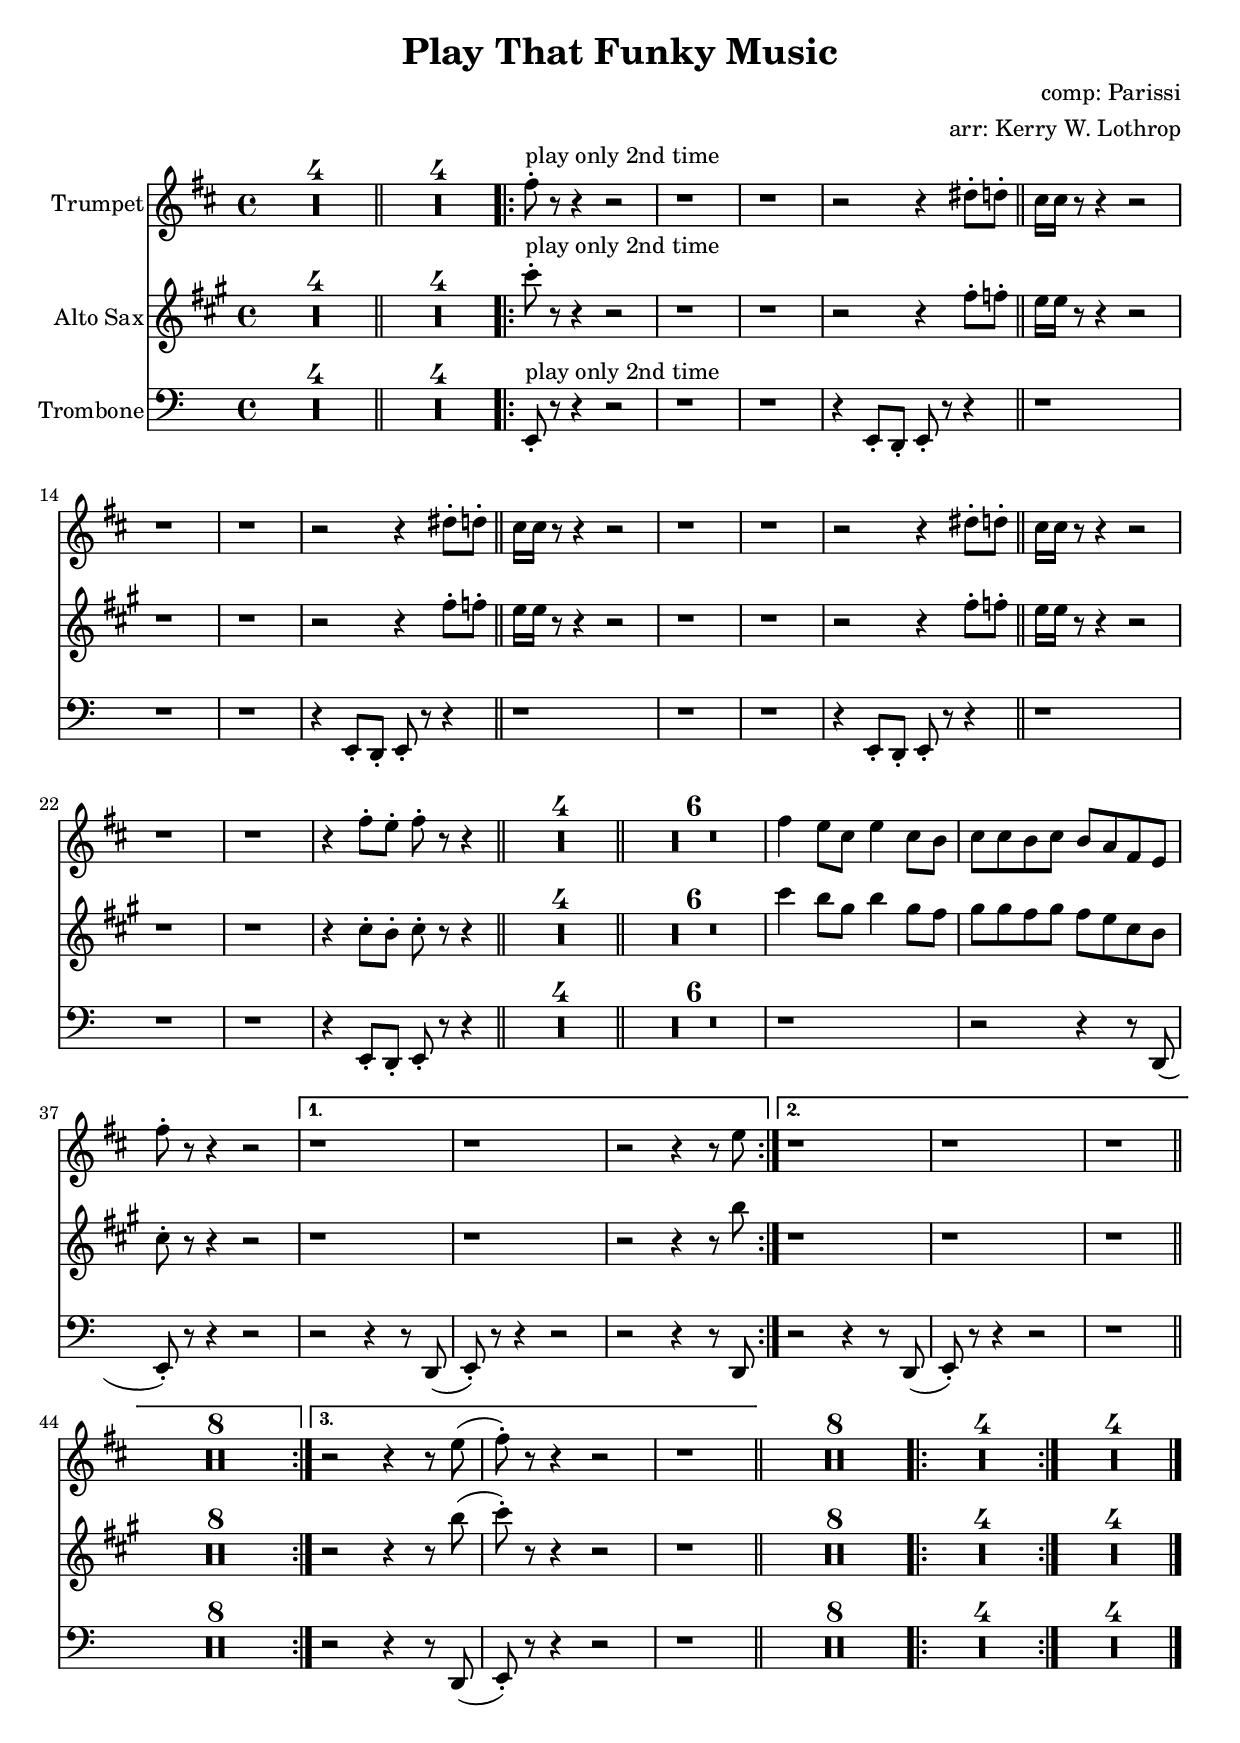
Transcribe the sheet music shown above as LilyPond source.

\version "2.16.2"

\header {
  title = "Play That Funky Music"
  composer = "comp: Parissi"
  arranger = "arr: Kerry W. Lothrop"
}


global =
{
  \time 4/4
}

trumpetBbI =
{
  \transpose bes c {
    \relative c''' {
      \key c \major {
        \compressFullBarRests
        R1*4 \bar "||"
        R1*4
        
        \repeat volta 3
        {
          e8-.^"play only 2nd time" r r4 r2 |
          r1 |
          r1 |
          r2 r4 cis8-. c-. \bar "||"
  
          \repeat unfold 2
          {
            b16 b r8 r4 r2 |
            r1 |
            r1 |
            r2 r4 cis8-. c-. |
          }
          
          b16 b r8 r4 r2 |
          r1 |
          r1 |
          r4 e8-. d-. e-. r8 r4 \bar "||"
  
          R1*4 \bar "||"
  
          R1*6
          e4 d8 b d4 b8 a |
          b8 b a b a g e d |

          e'8-. r r4 r2 |
        }
        \alternative
        {
          {
            r1 |
            r1 |
            r2 r4 r8 d |
          }
          {
            r1 |
            r1 |
            r1 \bar "||"
            
            R1*8
          }
          {
            r2 r4 r8 d( |
            e8-.) r r4 r2 |
            r1
          }
        }
        \bar "||"
        
        R1*8
        
        \repeat volta 2
        {
          R1*4
        }

        R1*4 \bar "|."
      }
    }
  }
}

altoSax =
{
  \transpose es c {
    \relative c''' {
      \key c \major {
        \compressFullBarRests
        R1*4 \bar "||"
        R1*4
        
        \repeat volta 3
        {
          e8-.^"play only 2nd time" r r4 r2 |
          r1 |
          r1 |
          r2 r4 a,8-. as-. \bar "||"
  
          \repeat unfold 2
          {
            g16 g r8 r4 r2 |
            r1 |
            r1 |
            r2 r4 a8-. as-. |
          }
          
          g16 g r8 r4 r2 |
          r1 |
          r1 |
          r4 e8-. d-. e-. r8 r4 \bar "||"
  
          R1*4 \bar "||"
  
          R1*6
          e'4 d8 b d4 b8 a |
          b8 b a b a g e d |

          e8-. r r4 r2 |
        }
        \alternative
        {
          {
            r1 |
            r1 |
            r2 r4 r8 d' |
          }
          {
            r1 |
            r1 |
            r1 \bar "||"
            
            R1*8
          }
          {
            r2 r4 r8 d( |
            e8-.) r r4 r2 |
            r1
          }
        }
        \bar "||"
        
        R1*8
        
        \repeat volta 2
        {
          R1*4
        }

        R1*4 \bar "|."
      }
    }
  }
}

trombone = {
  \transpose c c {
    \relative c, {
      \key c \major {
        \compressFullBarRests
        R1*4 \bar "||"
        R1*4
        
        \repeat volta 3
        {
          e8-.^"play only 2nd time" r r4 r2 |
          r1 |
          r1 |
          r4 e8-. d-. e-. r8 r4 \bar "||"
   
          \repeat unfold 3
          {
            r1 |
            r1 |
            r1 |
            r4 e8-. d-. e-. r8 r4 \bar "||"
          }
          
          R1*4 \bar "||"
  
          R1*6
          r1 |
          r2 r4 r8 d( |

          e8-.) r r4 r2 |
        }
        \alternative
        {
          {
            r2 r4 r8 d( |
            e8-.) r r4 r2 |
            r2 r4 r8 d |
          }
          {
            r2 r4 r8 d( |
            e8-.) r r4 r2 |
            r1 \bar "||"
            
            R1*8
          }
          {
            r2 r4 r8 d( |
            e8-.) r r4 r2 |
            r1
          }
        }
        \bar "||"
        
        R1*8
        
        \repeat volta 2
        {
          R1*4
        }

        R1*4 \bar "|."
      }
    }
  }
}

trumpetBbIPart = \new Staff \with {
  instrumentName = "Trumpet"
  midiInstrument = "trumpet"
} \trumpetBbI

%trumpetBbIIPart = \new Staff \with {
%  instrumentName = "Trumpet II"
%  midiInstrument = "trumpet"
%} \trumpetBbII

altoSaxPart = \new Staff \with {
  instrumentName = "Alto Sax"
  midiInstrument = "alto sax"
} \altoSax

trombonePart = \new Staff \with {
  instrumentName = "Trombone"
  midiInstrument = "trombone"
} { \clef bass \trombone }

\score {
  <<
    \trumpetBbIPart
%    \trumpetBbIIPart
    \altoSaxPart
    \trombonePart
  >>
  \layout { }
  \midi {
    \context {
      \Score
      tempoWholesPerMinute = #(ly:make-moment 100 4)
    }
  }
}
